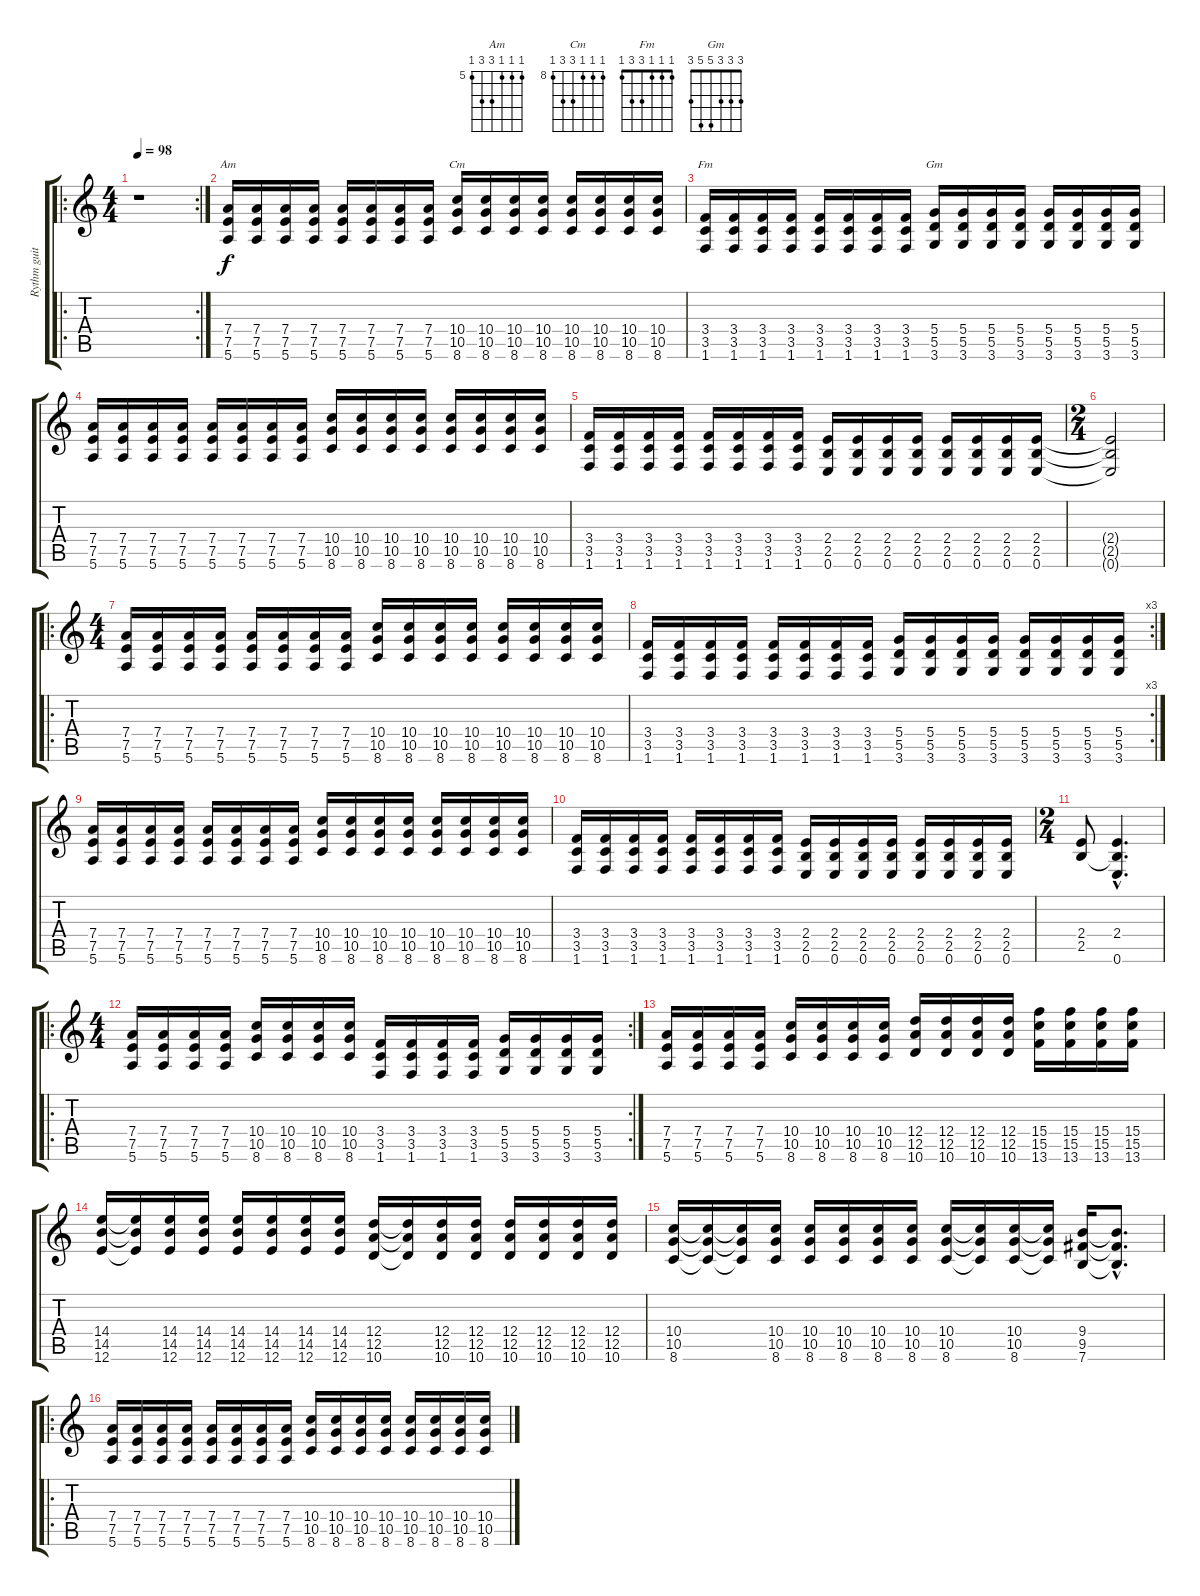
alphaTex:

\track ("Rythm guitar" "Rythm guit") {instrument distortionguitar}
\staff {score tabs}
\tuning (E4 B3 G3 D3 A2 E2) {hide}
\chord ("Am" 5 5 5 7 7 5) {firstfret 5}
\chord ("Cm" 8 8 8 10 10 8) {firstfret 8}
\chord ("Fm" 1 1 1 3 3 1)
\chord ("Gm" 3 3 3 5 5 3)
\ro
\rc 2
\ts (4 4)
\tempo 98
\clef g2
\ks c
r.1{dy f instrument distortionguitar} |
(7.4 7.5 5.6).16{ch "Am"} (7.4 7.5 5.6).16 (7.4 7.5 5.6).16 (7.4 7.5 5.6).16 (7.4 7.5 5.6).16 (7.4 7.5 5.6).16 (7.4 7.5 5.6).16 (7.4 7.5 5.6).16 (10.4 10.5 8.6).16{ch "Cm"} (10.4 10.5 8.6).16 (10.4 10.5 8.6).16 (10.4 10.5 8.6).16 (10.4 10.5 8.6).16 (10.4 10.5 8.6).16 (10.4 10.5 8.6).16 (10.4 10.5 8.6).16 |
(3.4 3.5 1.6).16{ch "Fm"} (3.4 3.5 1.6).16 (3.4 3.5 1.6).16 (3.4 3.5 1.6).16 (3.4 3.5 1.6).16 (3.4 3.5 1.6).16 (3.4 3.5 1.6).16 (3.4 3.5 1.6).16 (5.4 5.5 3.6).16{ch "Gm"} (5.4 5.5 3.6).16 (5.4 5.5 3.6).16 (5.4 5.5 3.6).16 (5.4 5.5 3.6).16 (5.4 5.5 3.6).16 (5.4 5.5 3.6).16 (5.4 5.5 3.6).16 |
(7.4 7.5 5.6).16 (7.4 7.5 5.6).16 (7.4 7.5 5.6).16 (7.4 7.5 5.6).16 (7.4 7.5 5.6).16 (7.4 7.5 5.6).16 (7.4 7.5 5.6).16 (7.4 7.5 5.6).16 (10.4 10.5 8.6).16 (10.4 10.5 8.6).16 (10.4 10.5 8.6).16 (10.4 10.5 8.6).16 (10.4 10.5 8.6).16 (10.4 10.5 8.6).16 (10.4 10.5 8.6).16 (10.4 10.5 8.6).16 |
(3.4 3.5 1.6).16 (3.4 3.5 1.6).16 (3.4 3.5 1.6).16 (3.4 3.5 1.6).16 (3.4 3.5 1.6).16 (3.4 3.5 1.6).16 (3.4 3.5 1.6).16 (3.4 3.5 1.6).16 (2.4 2.5 0.6).16 (2.4 2.5 0.6).16 (2.4 2.5 0.6).16 (2.4 2.5 0.6).16 (2.4 2.5 0.6).16 (2.4 2.5 0.6).16 (2.4 2.5 0.6).16 (2.4 2.5 0.6).16 |
\ts (2 4)
(2.4{t} 2.5{t} 0.6{t}).2 |
\ro
\ts (4 4)
(7.4 7.5 5.6).16 (7.4 7.5 5.6).16 (7.4 7.5 5.6).16 (7.4 7.5 5.6).16 (7.4 7.5 5.6).16 (7.4 7.5 5.6).16 (7.4 7.5 5.6).16 (7.4 7.5 5.6).16 (10.4 10.5 8.6).16 (10.4 10.5 8.6).16 (10.4 10.5 8.6).16 (10.4 10.5 8.6).16 (10.4 10.5 8.6).16 (10.4 10.5 8.6).16 (10.4 10.5 8.6).16 (10.4 10.5 8.6).16 |
\rc 3
(3.4 3.5 1.6).16 (3.4 3.5 1.6).16 (3.4 3.5 1.6).16 (3.4 3.5 1.6).16 (3.4 3.5 1.6).16 (3.4 3.5 1.6).16 (3.4 3.5 1.6).16 (3.4 3.5 1.6).16 (5.4 5.5 3.6).16 (5.4 5.5 3.6).16 (5.4 5.5 3.6).16 (5.4 5.5 3.6).16 (5.4 5.5 3.6).16 (5.4 5.5 3.6).16 (5.4 5.5 3.6).16 (5.4 5.5 3.6).16 |
(7.4 7.5 5.6).16 (7.4 7.5 5.6).16 (7.4 7.5 5.6).16 (7.4 7.5 5.6).16 (7.4 7.5 5.6).16 (7.4 7.5 5.6).16 (7.4 7.5 5.6).16 (7.4 7.5 5.6).16 (10.4 10.5 8.6).16 (10.4 10.5 8.6).16 (10.4 10.5 8.6).16 (10.4 10.5 8.6).16 (10.4 10.5 8.6).16 (10.4 10.5 8.6).16 (10.4 10.5 8.6).16 (10.4 10.5 8.6).16 |
(3.4 3.5 1.6).16 (3.4 3.5 1.6).16 (3.4 3.5 1.6).16 (3.4 3.5 1.6).16 (3.4 3.5 1.6).16 (3.4 3.5 1.6).16 (3.4 3.5 1.6).16 (3.4 3.5 1.6).16 (2.4 2.5 0.6).16 (2.4 2.5 0.6).16 (2.4 2.5 0.6).16 (2.4 2.5 0.6).16 (2.4 2.5 0.6).16 (2.4 2.5 0.6).16 (2.4 2.5 0.6).16 (2.4 2.5 0.6).16 |
\ts (2 4)
(2.4 2.5).8 (2.4{hac} 2.5{hac t} 0.6{hac}).4{d} |
\ro
\rc 2
\ts (4 4)
(7.4 7.5 5.6).16 (7.4 7.5 5.6).16 (7.4 7.5 5.6).16 (7.4 7.5 5.6).16 (10.4 10.5 8.6).16 (10.4 10.5 8.6).16 (10.4 10.5 8.6).16 (10.4 10.5 8.6).16 (3.4 3.5 1.6).16 (3.4 3.5 1.6).16 (3.4 3.5 1.6).16 (3.4 3.5 1.6).16 (5.4 5.5 3.6).16 (5.4 5.5 3.6).16 (5.4 5.5 3.6).16 (5.4 5.5 3.6).16 |
(7.4 7.5 5.6).16 (7.4 7.5 5.6).16 (7.4 7.5 5.6).16 (7.4 7.5 5.6).16 (10.4 10.5 8.6).16 (10.4 10.5 8.6).16 (10.4 10.5 8.6).16 (10.4 10.5 8.6).16 (12.4 12.5 10.6).16 (12.4 12.5 10.6).16 (12.4 12.5 10.6).16 (12.4 12.5 10.6).16 (15.4 15.5 13.6).16 (15.4 15.5 13.6).16 (15.4 15.5 13.6).16 (15.4 15.5 13.6).16 |
(14.4 14.5 12.6).16 (14.4{t} 14.5{t} 12.6{t}).16 (14.4 14.5 12.6).16 (14.4 14.5 12.6).16 (14.4 14.5 12.6).16 (14.4 14.5 12.6).16 (14.4 14.5 12.6).16 (14.4 14.5 12.6).16 (12.4 12.5 10.6).16 (12.4{t} 12.5{t} 10.6{t}).16 (12.4 12.5 10.6).16 (12.4 12.5 10.6).16 (12.4 12.5 10.6).16 (12.4 12.5 10.6).16 (12.4 12.5 10.6).16 (12.4 12.5 10.6).16 |
(10.4 10.5 8.6).16 (10.4{t} 10.5{t} 8.6{t}).16 (10.4{t} 10.5{t} 8.6{t}).16 (10.4 10.5 8.6).16 (10.4 10.5 8.6).16 (10.4 10.5 8.6).16 (10.4 10.5 8.6).16 (10.4 10.5 8.6).16 (10.4 10.5 8.6).16 (10.4{t} 10.5{t} 8.6{t}).16 (10.4 10.5 8.6).16 (10.4{t} 10.5{t} 8.6{t}).16 (9.4 9.5 7.6).16 (9.4{hac t} 9.5{hac t} 7.6{hac t}).8{d} |
\ro
(7.4 7.5 5.6).16 (7.4 7.5 5.6).16 (7.4 7.5 5.6).16 (7.4 7.5 5.6).16 (7.4 7.5 5.6).16 (7.4 7.5 5.6).16 (7.4 7.5 5.6).16 (7.4 7.5 5.6).16 (10.4 10.5 8.6).16 (10.4 10.5 8.6).16 (10.4 10.5 8.6).16 (10.4 10.5 8.6).16 (10.4 10.5 8.6).16 (10.4 10.5 8.6).16 (10.4 10.5 8.6).16 (10.4 10.5 8.6).16
